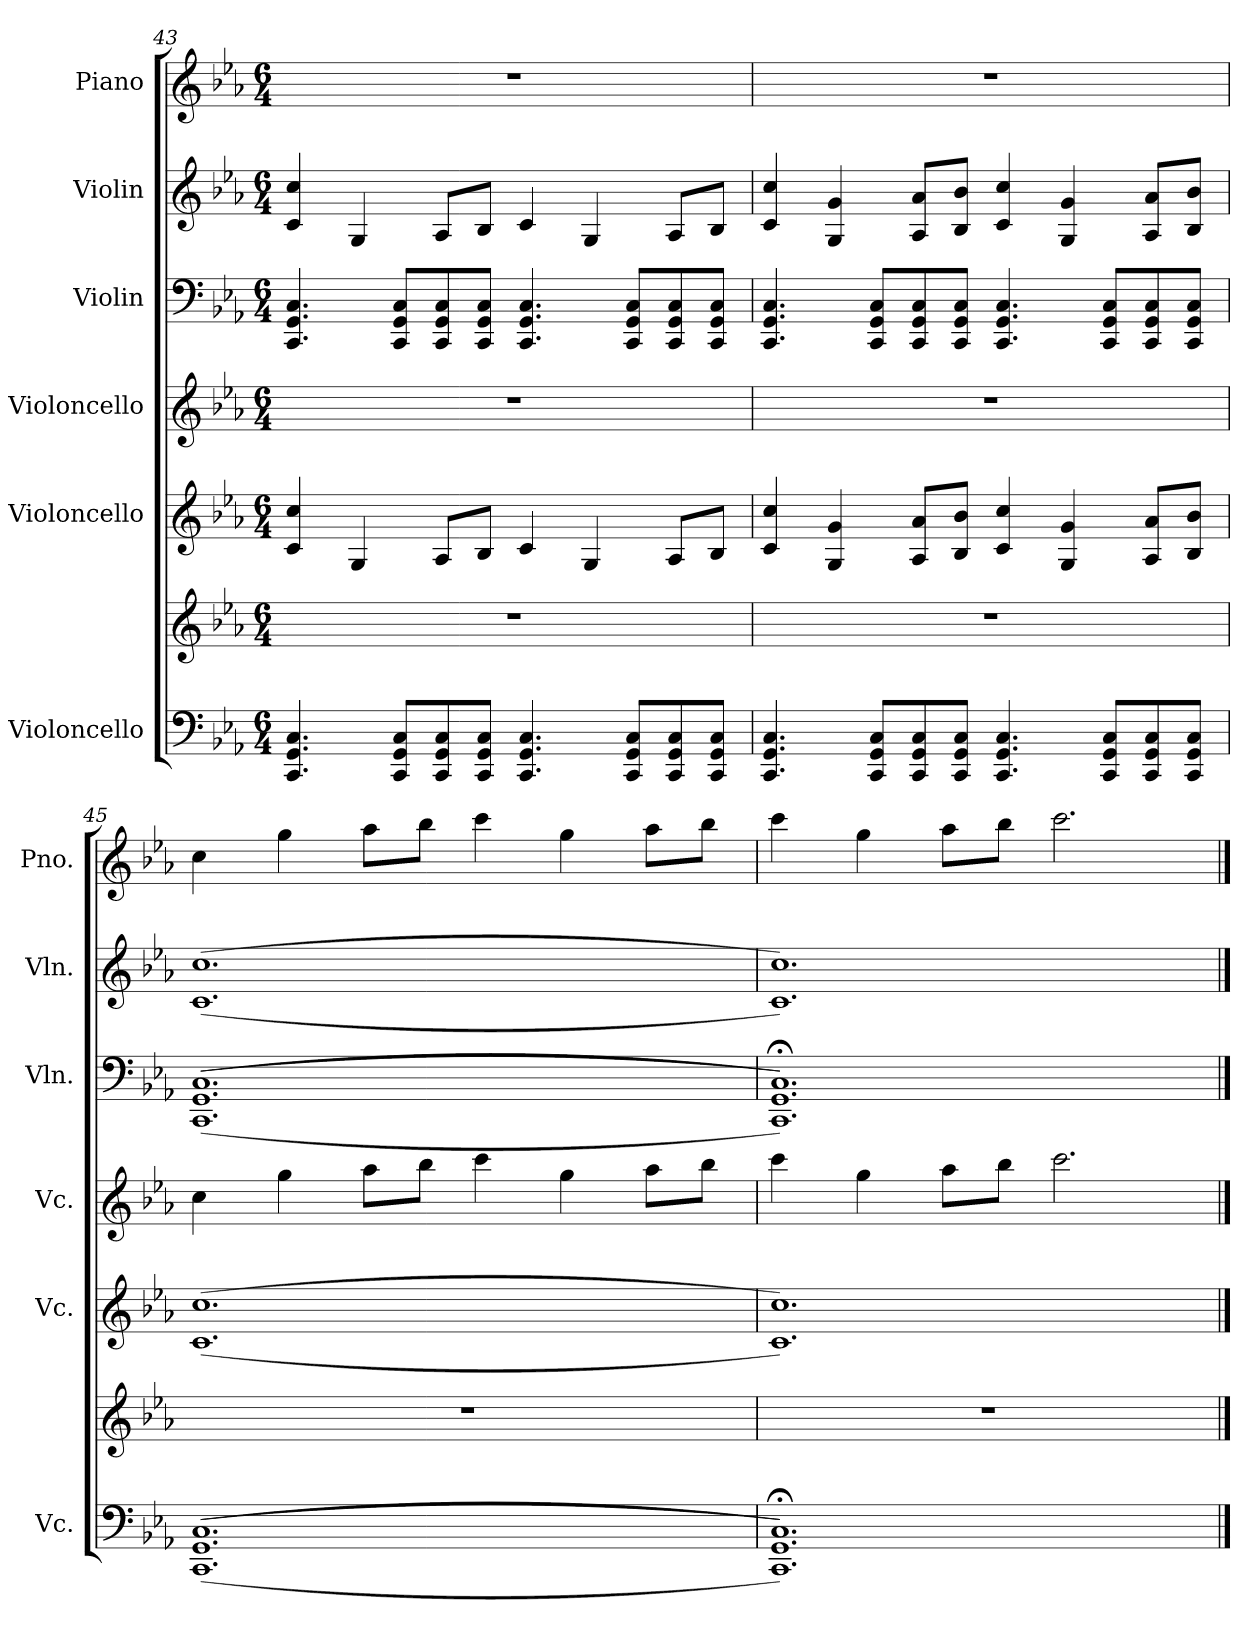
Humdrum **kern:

**kern	**kern	**kern	**kern	**kern	**kern	**kern
*part6	*part6	*part5	*part4	*part3	*part2	*part1
*staff7	*staff6	*staff5	*staff4	*staff3	*staff2	*staff1
*I"Violoncello	*	*I"Violoncello	*I"Violoncello	*I"Violin	*I"Violin	*I"Piano
*I'Vc.	*	*I'Vc.	*I'Vc.	*I'Vln.	*I'Vln.	*I'Pno.
*clefF4	*clefG2	*clefG2	*clefG2	*clefF4	*clefG2	*clefG2
*k[b-e-a-]	*k[b-e-a-]	*k[b-e-a-]	*k[b-e-a-]	*k[b-e-a-]	*k[b-e-a-]	*k[b-e-a-]
*M6/4	*M6/4	*M6/4	*M6/4	*M6/4	*M6/4	*M6/4
=43	=43	=43	=43	=43	=43	=43
4.CC/ 4.GG/ 4.C/	1.r	4c/ 4cc/	1.r	4.CC/ 4.GG/ 4.C/	4c/ 4cc/	1.r
.	.	4G/	.	.	4G/	.
8CC/ 8GG/ 8C/L	.	.	.	8CC/ 8GG/ 8C/L	.	.
8CC/ 8GG/ 8C/	.	8A-/L	.	8CC/ 8GG/ 8C/	8A-/L	.
8CC/ 8GG/ 8C/J	.	8B-/J	.	8CC/ 8GG/ 8C/J	8B-/J	.
4.CC/ 4.GG/ 4.C/	.	4c/	.	4.CC/ 4.GG/ 4.C/	4c/	.
.	.	4G/	.	.	4G/	.
8CC/ 8GG/ 8C/L	.	.	.	8CC/ 8GG/ 8C/L	.	.
8CC/ 8GG/ 8C/	.	8A-/L	.	8CC/ 8GG/ 8C/	8A-/L	.
8CC/ 8GG/ 8C/J	.	8B-/J	.	8CC/ 8GG/ 8C/J	8B-/J	.
=44	=44	=44	=44	=44	=44	=44
4.CC/ 4.GG/ 4.C/	1.r	4c/ 4cc/	1.r	4.CC/ 4.GG/ 4.C/	4c/ 4cc/	1.r
.	.	4G/ 4g/	.	.	4G/ 4g/	.
8CC/ 8GG/ 8C/L	.	.	.	8CC/ 8GG/ 8C/L	.	.
8CC/ 8GG/ 8C/	.	8A-/ 8a-/L	.	8CC/ 8GG/ 8C/	8A-/ 8a-/L	.
8CC/ 8GG/ 8C/J	.	8B-/ 8b-/J	.	8CC/ 8GG/ 8C/J	8B-/ 8b-/J	.
4.CC/ 4.GG/ 4.C/	.	4c/ 4cc/	.	4.CC/ 4.GG/ 4.C/	4c/ 4cc/	.
.	.	4G/ 4g/	.	.	4G/ 4g/	.
8CC/ 8GG/ 8C/L	.	.	.	8CC/ 8GG/ 8C/L	.	.
8CC/ 8GG/ 8C/	.	8A-/ 8a-/L	.	8CC/ 8GG/ 8C/	8A-/ 8a-/L	.
8CC/ 8GG/ 8C/J	.	8B-/ 8b-/J	.	8CC/ 8GG/ 8C/J	8B-/ 8b-/J	.
=45	=45	=45	=45	=45	=45	=45
(((1.CC 1.GG 1.C	1.r	((1.c 1.cc	4cc\	(((1.CC 1.GG 1.C	((1.c 1.cc	4cc\
.	.	.	4gg\	.	.	4gg\
.	.	.	8aa-\L	.	.	8aa-\L
.	.	.	8bb-\J	.	.	8bb-\J
.	.	.	4ccc\	.	.	4ccc\
.	.	.	4gg\	.	.	4gg\
.	.	.	8aa-\L	.	.	8aa-\L
.	.	.	8bb-\J	.	.	8bb-\J
!!LO:PB:g=z
=46	=46	=46	=46	=46	=46	=46
1.CC;< 1.GG;< 1.C;<)))	1.r	1.c 1.cc))	4ccc\	1.CC;< 1.GG;< 1.C;<)))	1.c 1.cc))	4ccc\
.	.	.	4gg\	.	.	4gg\
.	.	.	8aa-\L	.	.	8aa-\L
.	.	.	8bb-\J	.	.	8bb-\J
.	.	.	2.ccc\	.	.	2.ccc\
==	==	==	==	==	==	==
*-	*-	*-	*-	*-	*-	*-
